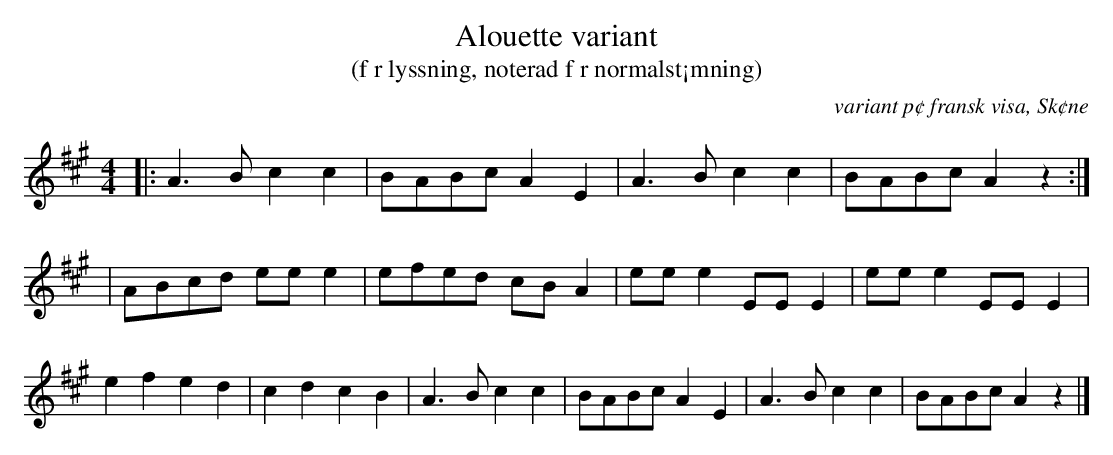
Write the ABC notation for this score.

X:1
T:Alouette variant
T:(f r lyssning, noterad f r normalst¡mning)
O:variant p¢ fransk visa, Sk¢ne
M:4/4
L:1/4
Q:160
K:A
|: A>B cc | B/A/B/c/ AE | A>B cc | B/A/B/c/ Az :|
| A/B/c/d/ e/e/e | e/f/e/d/ c/B/A | e/e/e E/E/E | e/e/e E/E/E |
ef ed | cd cB | A>B cc | B/A/B/c/ AE | A>B cc | B/A/B/c/ Az |]
